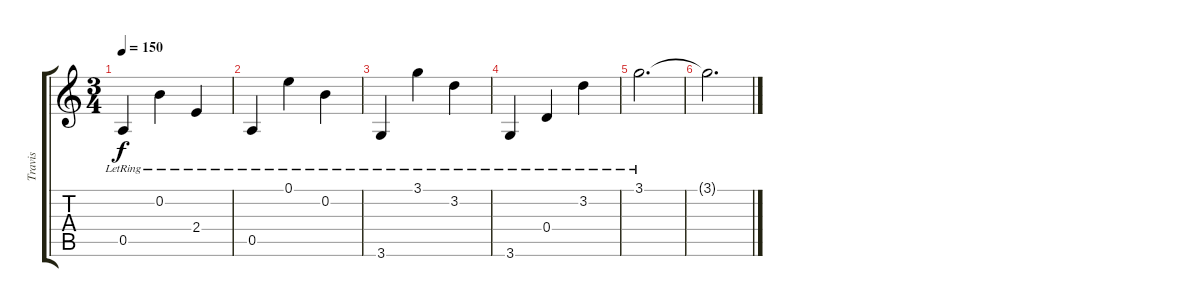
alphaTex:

\track ("Travis" "Travis") {instrument acousticguitarsteel}
\staff {score tabs}
\tuning (E4 B3 G3 D3 A2 E2) {hide}
\ts (3 4)
\tempo 150
\clef g2
\ks c
0.5{lr}.4{dy f} 0.2{lr}.4 2.4{lr}.4 |
0.5{lr}.4 0.1{lr}.4 0.2{lr}.4 |
3.6{lr}.4 3.1{lr}.4 3.2{lr}.4 |
3.6{lr}.4 0.4{lr}.4 3.2{lr}.4 |
3.1{lr}.2{d} |
3.1{t}.2{d}
